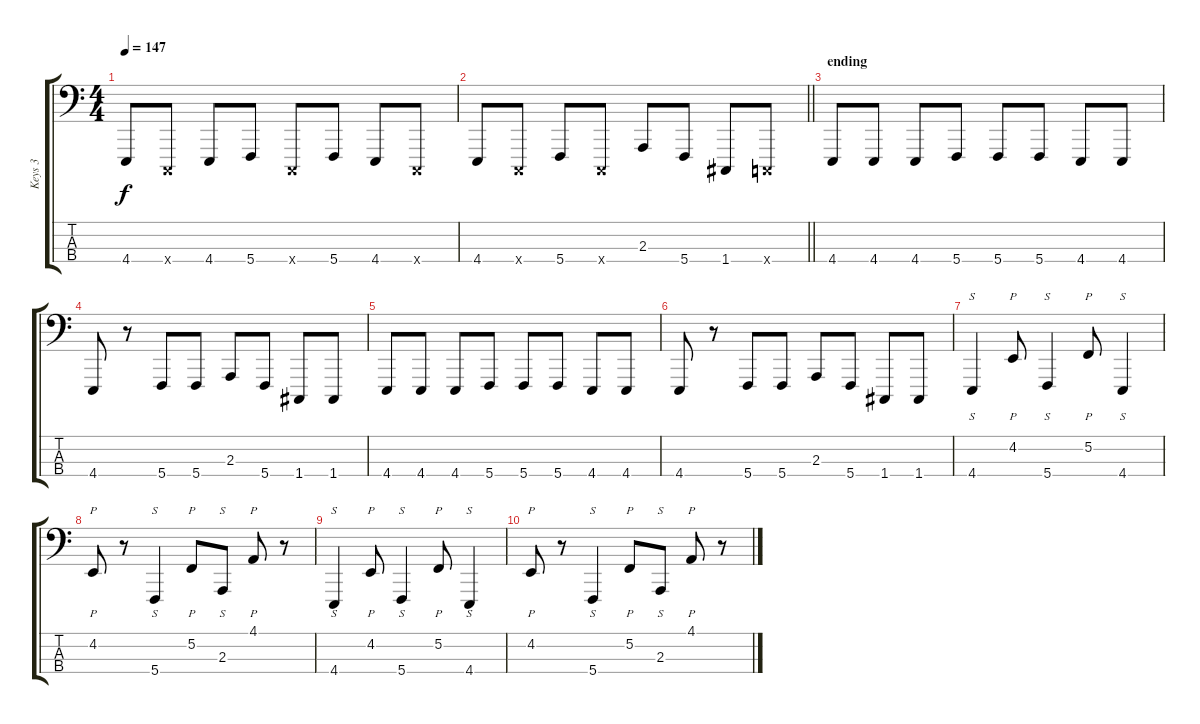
\track ("Keys 3" "Keys 3") {instrument lead2sawtooth}
\staff {score tabs}
\tuning (F2 C2 G1 C1) {hide}
\ts (4 4)
\tempo 147
\clef f4
\ks c
4.4.8{dy f} 0.4{x}.8 4.4.8 5.4.8 0.4{x}.8 5.4.8 4.4.8 0.4{x}.8 |
\barLineRight lightlight
4.4.8 0.4{x}.8 5.4.8 0.4{x}.8 2.3.8 5.4.8 1.4.8 0.4{x}.8 |
\section ("" "ending")
4.4.8 4.4.8 4.4.8 5.4.8 5.4.8 5.4.8 4.4.8 4.4.8 |
4.4.8 r.8 5.4.8 5.4.8 2.3.8 5.4.8 1.4.8 1.4.8 |
4.4.8 4.4.8 4.4.8 5.4.8 5.4.8 5.4.8 4.4.8 4.4.8 |
4.4.8 r.8 5.4.8 5.4.8 2.3.8 5.4.8 1.4.8 1.4.8 |
4.4.4{s} 4.2.8{p} 5.4.4{s} 5.2.8{p} 4.4.4{s} |
4.2.8{p} r.8 5.4.4{s} 5.2.8{p} 2.3.8{s} 4.1.8{p} r.8 |
4.4.4{s} 4.2.8{p} 5.4.4{s} 5.2.8{p} 4.4.4{s} |
4.2.8{p} r.8 5.4.4{s} 5.2.8{p} 2.3.8{s} 4.1.8{p} r.8
